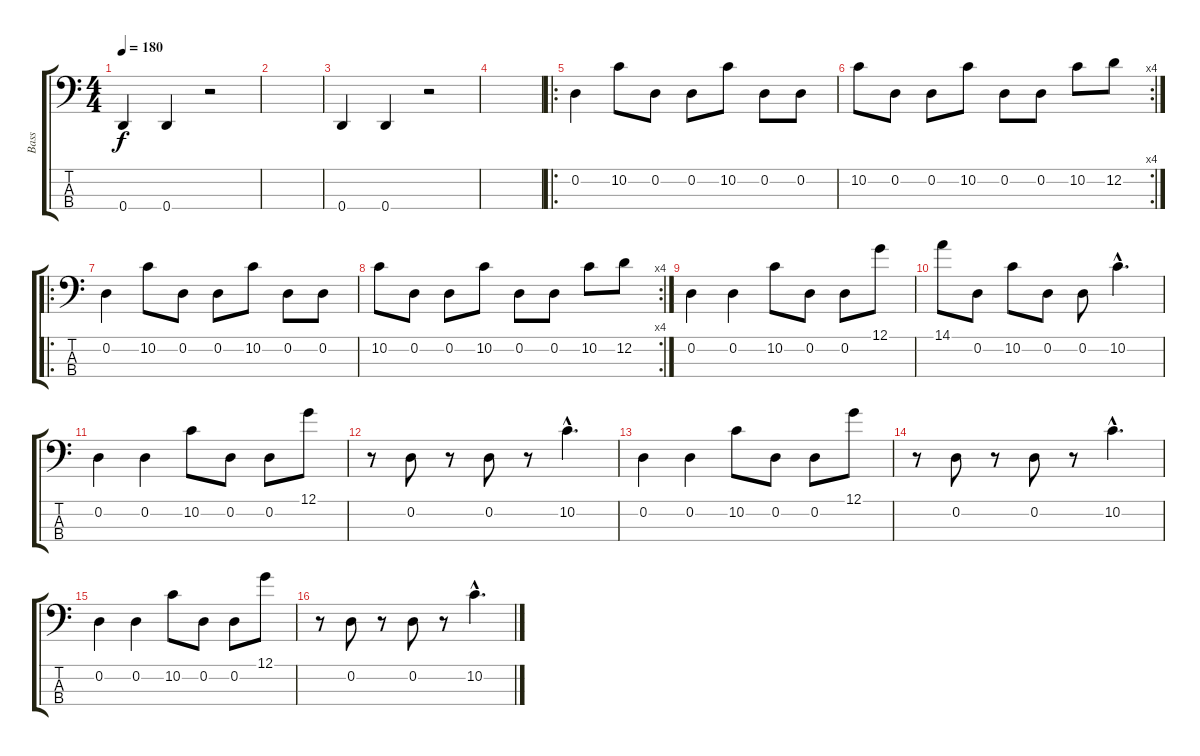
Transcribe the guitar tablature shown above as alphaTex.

\track ("Bass" "Bass") {instrument electricbasspick}
\staff {score tabs}
\tuning (G2 D2 A1 D1) {hide}
\ts (4 4)
\tempo 180
\clef f4
\ks c
0.4.4{dy f} 0.4.4 r.2 |
|
0.4.4 0.4.4 r.2 |
|
\ro
0.2.4 10.2.8 0.2.8 0.2.8 10.2.8 0.2.8 0.2.8 |
\rc 4
10.2.8 0.2.8 0.2.8 10.2.8 0.2.8 0.2.8 10.2.8 12.2.8 |
\ro
0.2.4 10.2.8 0.2.8 0.2.8 10.2.8 0.2.8 0.2.8 |
\rc 4
10.2.8 0.2.8 0.2.8 10.2.8 0.2.8 0.2.8 10.2.8 12.2.8 |
0.2.4 0.2.4 10.2.8 0.2.8 0.2.8 12.1.8 |
14.1.8 0.2.8 10.2.8 0.2.8 0.2.8 10.2{hac}.4{d} |
0.2.4 0.2.4 10.2.8 0.2.8 0.2.8 12.1.8 |
r.8 0.2.8 r.8 0.2.8 r.8 10.2{hac}.4{d} |
0.2.4 0.2.4 10.2.8 0.2.8 0.2.8 12.1.8 |
r.8 0.2.8 r.8 0.2.8 r.8 10.2{hac}.4{d} |
0.2.4 0.2.4 10.2.8 0.2.8 0.2.8 12.1.8 |
r.8 0.2.8 r.8 0.2.8 r.8 10.2{hac}.4{d}
